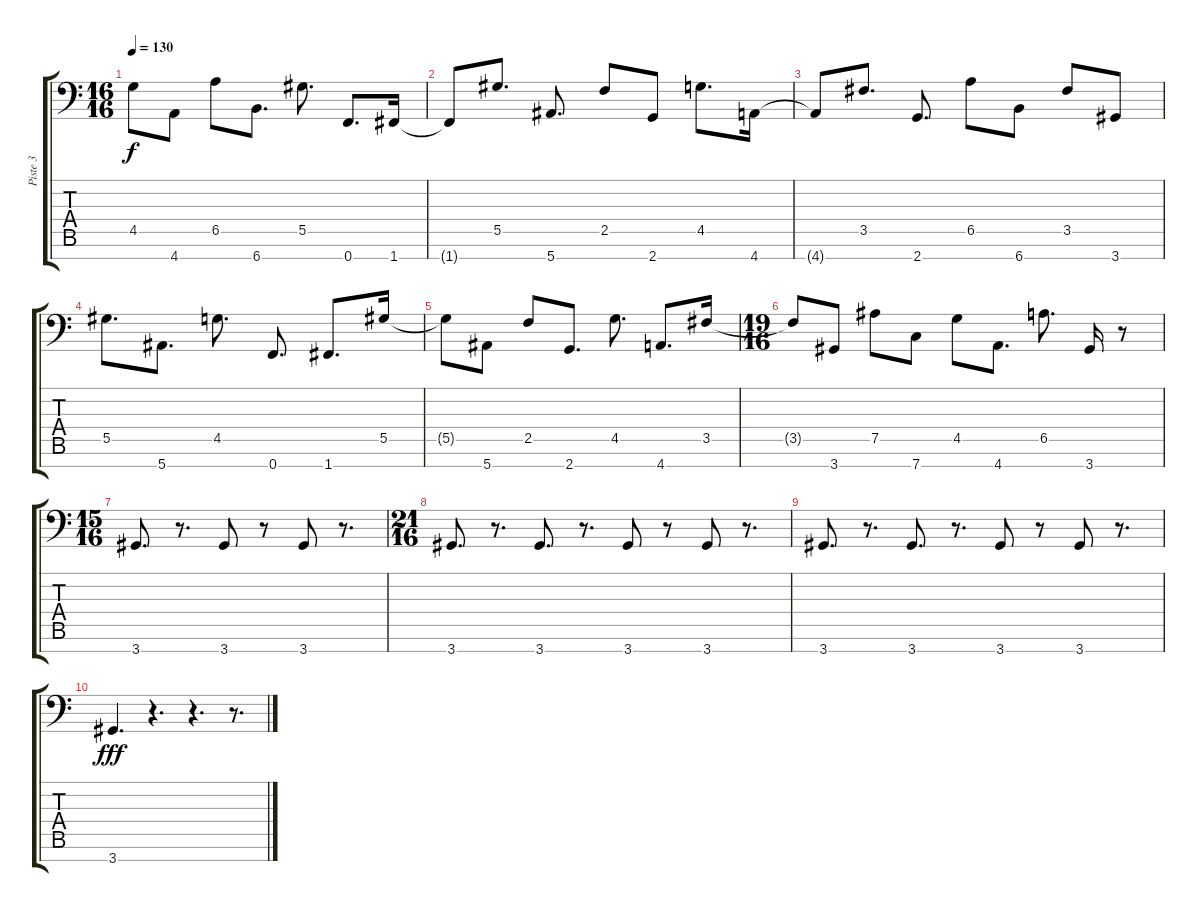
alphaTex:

\track ("Piste 3" "Piste 3") {instrument distortionguitar}
\staff {score tabs}
\tuning (Bb3 Gb3 Db3 Ab2 Eb2 Bb1 F1) {hide}
\ts (16 16)
\tempo 130
\clef f4
\ks c
4.5.8{dy f} 4.7.8 6.5.8 6.7.8{d} 5.5.8{d} 0.7.8{d} 1.7.16 |
1.7{t}.8 5.5.8{d} 5.7.8{d} 2.5.8 2.7.8 4.5.8{d} 4.7.16 |
4.7{t}.8 3.5.8{d} 2.7.8{d} 6.5.8 6.7.8 3.5.8 3.7.8 |
5.5.8{d} 5.7.8{d} 4.5.8{d} 0.7.8{d} 1.7.8{d} 5.5.16 |
5.5{t}.8 5.7.8 2.5.8 2.7.8{d} 4.5.8{d} 4.7.8{d} 3.5.16 |
\ts (19 16)
3.5{t}.8 3.7.8 7.5.8 7.7.8 4.5.8 4.7.8{d} 6.5.8{d} 3.7.16 r.8 |
\ts (15 16)
3.7.8{d} r.8{d} 3.7.8 r.8 3.7.8 r.8{d} |
\ts (21 16)
3.7.8{d} r.8{d} 3.7.8{d} r.8{d} 3.7.8 r.8 3.7.8 r.8{d} |
3.7.8{d} r.8{d} 3.7.8{d} r.8{d} 3.7.8 r.8 3.7.8 r.8{d} |
3.7.4{d dy fff} r.4{d} r.4{d} r.8{d}
